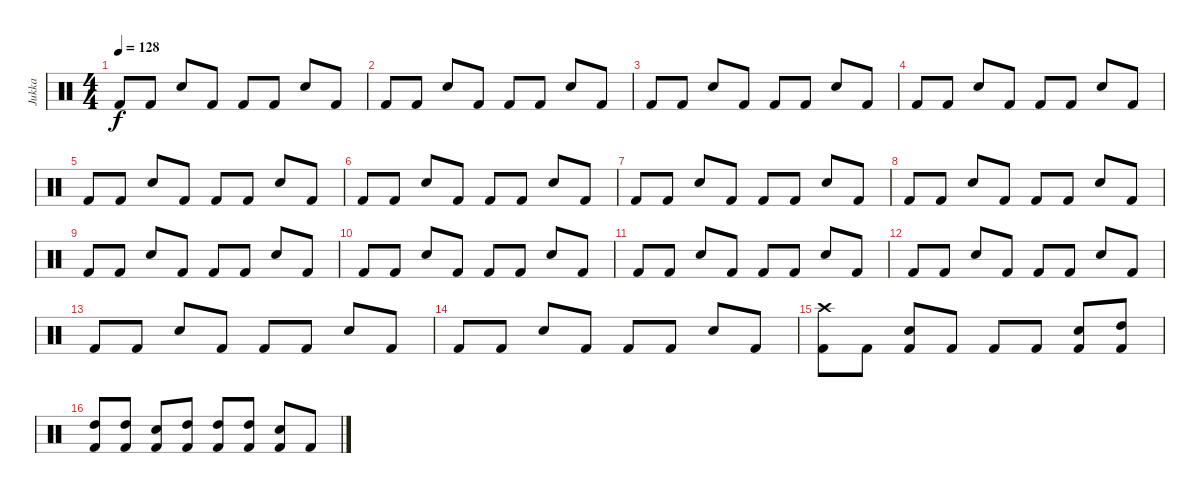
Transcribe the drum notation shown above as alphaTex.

\track ("Jukka" "Jukka") {instrument percussion}
\staff {score}
\articulation defaults
\ts (4 4)
\tempo 128
\clef neutral
\ks c "Kick (hit) 2".8{dy f} "Kick (hit) 2".8 "Electric Snare (hit)".8 "Kick (hit) 2".8 "Kick (hit) 2".8 "Kick (hit) 2".8 "Electric Snare (hit)".8 "Kick (hit) 2".8
|
"Kick (hit) 2".8 "Kick (hit) 2".8 "Electric Snare (hit)".8 "Kick (hit) 2".8 "Kick (hit) 2".8 "Kick (hit) 2".8 "Electric Snare (hit)".8 "Kick (hit) 2".8 |
"Kick (hit) 2".8 "Kick (hit) 2".8 "Electric Snare (hit)".8 "Kick (hit) 2".8 "Kick (hit) 2".8 "Kick (hit) 2".8 "Electric Snare (hit)".8 "Kick (hit) 2".8 |
"Kick (hit) 2".8 "Kick (hit) 2".8 "Electric Snare (hit)".8 "Kick (hit) 2".8 "Kick (hit) 2".8 "Kick (hit) 2".8 "Electric Snare (hit)".8 "Kick (hit) 2".8 |
"Kick (hit) 2".8 "Kick (hit) 2".8 "Electric Snare (hit)".8 "Kick (hit) 2".8 "Kick (hit) 2".8 "Kick (hit) 2".8 "Electric Snare (hit)".8 "Kick (hit) 2".8 |
"Kick (hit) 2".8 "Kick (hit) 2".8 "Electric Snare (hit)".8 "Kick (hit) 2".8 "Kick (hit) 2".8 "Kick (hit) 2".8 "Electric Snare (hit)".8 "Kick (hit) 2".8 |
"Kick (hit) 2".8 "Kick (hit) 2".8 "Electric Snare (hit)".8 "Kick (hit) 2".8 "Kick (hit) 2".8 "Kick (hit) 2".8 "Electric Snare (hit)".8 "Kick (hit) 2".8 |
"Kick (hit) 2".8 "Kick (hit) 2".8 "Electric Snare (hit)".8 "Kick (hit) 2".8 "Kick (hit) 2".8 "Kick (hit) 2".8 "Electric Snare (hit)".8 "Kick (hit) 2".8 |
"Kick (hit) 2".8 "Kick (hit) 2".8 "Electric Snare (hit)".8 "Kick (hit) 2".8 "Kick (hit) 2".8 "Kick (hit) 2".8 "Electric Snare (hit)".8 "Kick (hit) 2".8 |
"Kick (hit) 2".8 "Kick (hit) 2".8 "Electric Snare (hit)".8 "Kick (hit) 2".8 "Kick (hit) 2".8 "Kick (hit) 2".8 "Electric Snare (hit)".8 "Kick (hit) 2".8 |
"Kick (hit) 2".8 "Kick (hit) 2".8 "Electric Snare (hit)".8 "Kick (hit) 2".8 "Kick (hit) 2".8 "Kick (hit) 2".8 "Electric Snare (hit)".8 "Kick (hit) 2".8 |
"Kick (hit) 2".8 "Kick (hit) 2".8 "Electric Snare (hit)".8 "Kick (hit) 2".8 "Kick (hit) 2".8 "Kick (hit) 2".8 "Electric Snare (hit)".8 "Kick (hit) 2".8 |
"Kick (hit) 2".8 "Kick (hit) 2".8 "Electric Snare (hit)".8 "Kick (hit) 2".8 "Kick (hit) 2".8 "Kick (hit) 2".8 "Electric Snare (hit)".8 "Kick (hit) 2".8 |
"Kick (hit) 2".8 "Kick (hit) 2".8 "Electric Snare (hit)".8 "Kick (hit) 2".8 "Kick (hit) 2".8 "Kick (hit) 2".8 "Electric Snare (hit)".8 "Kick (hit) 2".8 |
("Crash high (hit)" "Kick (hit) 2").8 "Kick (hit) 2".8 ("Electric Snare (hit)" "Kick (hit) 2").8 "Kick (hit) 2".8 "Kick (hit) 2".8 "Kick (hit) 2".8 ("Electric Snare (hit)" "Kick (hit) 2").8 ("Kick (hit) 2" "High Tom (hit)").8 |
("Kick (hit) 2" "High Tom (hit)").8 ("Kick (hit) 2" "High Tom (hit)").8 ("Electric Snare (hit)" "Kick (hit) 2").8 ("Kick (hit) 2" "High Tom (hit)").8 ("Kick (hit) 2" "High Tom (hit)").8 ("Kick (hit) 2" "High Tom (hit)").8 ("Electric Snare (hit)" "Kick (hit) 2").8 "Kick (hit) 2".8
